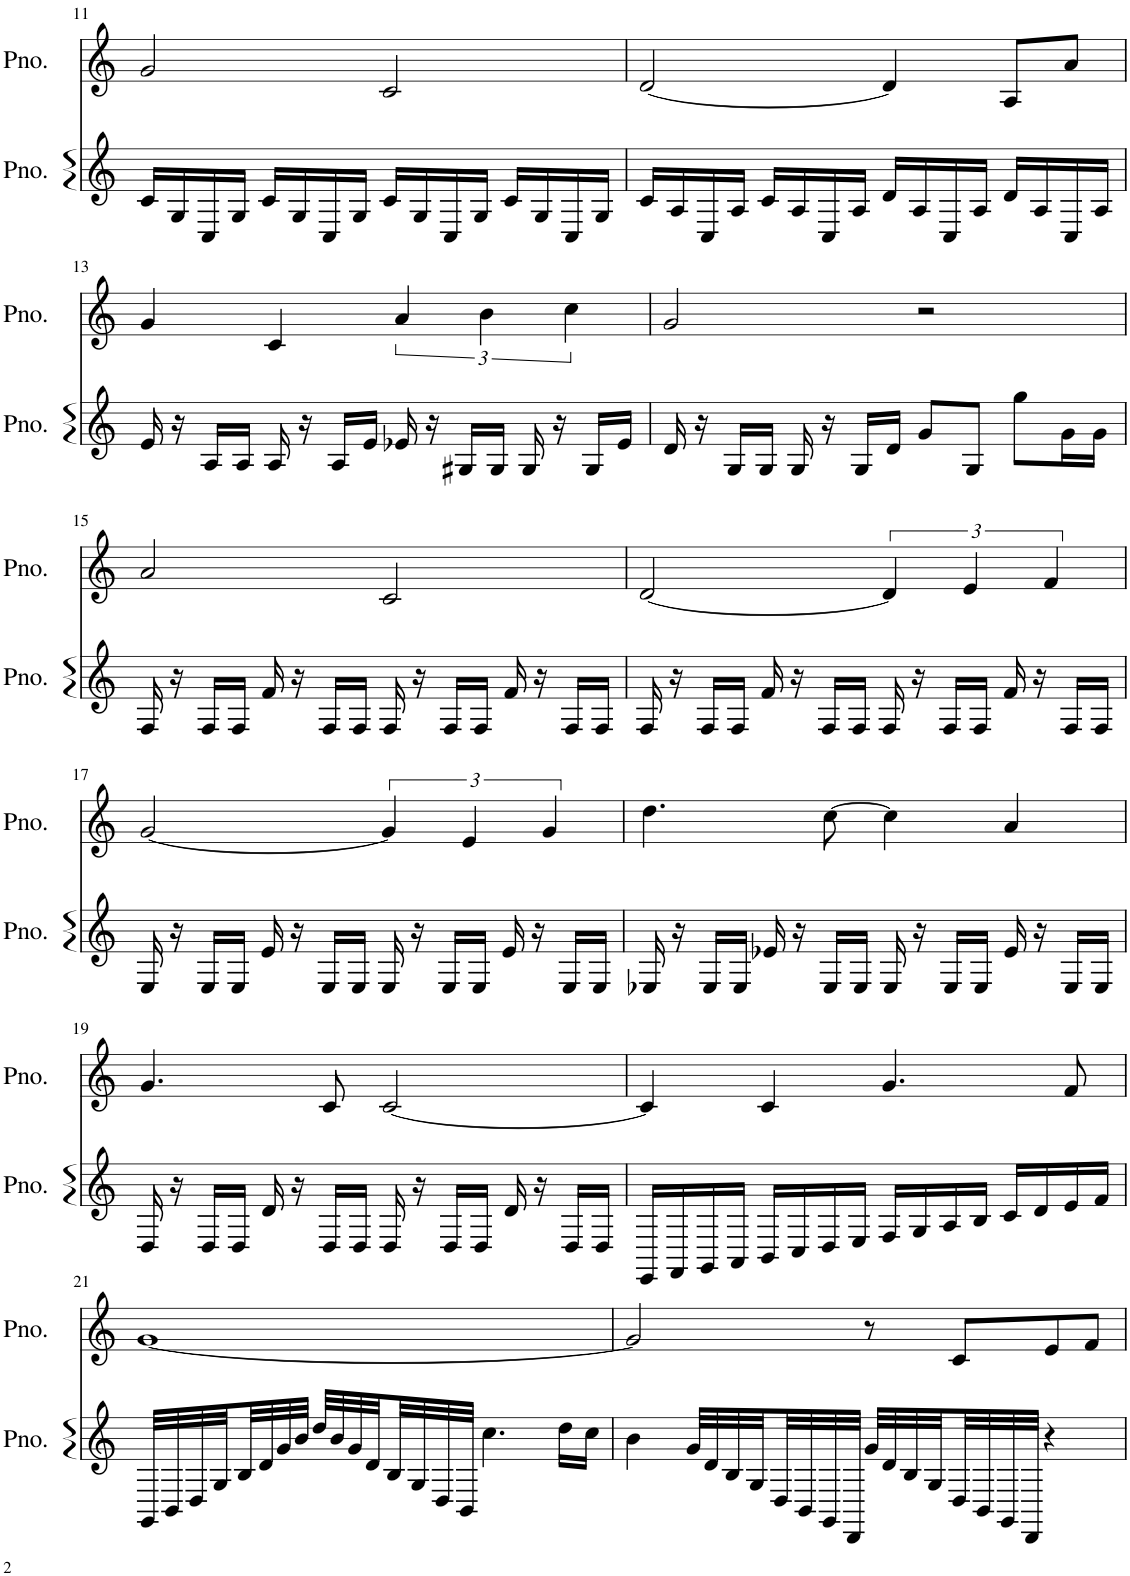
**kern	**kern
*part2	*part1
*staff2	*staff1
*I"Piano	*I"Piano
*I'Pno.	*I'Pno.
!!LO:PB:g=z
*clefG2	*clefG2
*k[]	*k[]
*M4/4	*M4/4
=11	=11
16c/LL	2g/
16G/	.
16C/	.
16G/JJ	.
16c/LL	.
16G/	.
16C/	.
16G/JJ	.
16c/LL	2c/
16G/	.
16C/	.
16G/JJ	.
16c/LL	.
16G/	.
16C/	.
16G/JJ	.
=12	=12
16c/LL	[2d/
16A/	.
16C/	.
16A/JJ	.
16c/LL	.
16A/	.
16C/	.
16A/JJ	.
16d/LL	4d/]
16A/	.
16C/	.
16A/JJ	.
16d/LL	8A/L
16A/	.
16C/	8a/J
16A/JJ	.
!!LO:LB:g=z
=13	=13
16e/	4g/
16r	.
16A/LL	.
16A/JJ	.
16A/	4c/
16r	.
16A/LL	.
16e/JJ	.
16e-X/	6a/
16r	.
16G#X/LL	.
.	6b\
16G#/JJ	.
16G#/	.
16r	.
.	6cc\
16G#/LL	.
16e-/JJ	.
=14	=14
16d/	2g/
16r	.
16G/LL	.
16G/JJ	.
16G/	.
16r	.
16G/LL	.
16d/JJ	.
8g/L	2r
8G/J	.
8gg\L	.
16g\L	.
16g\JJ	.
!!LO:LB:g=z
=15	=15
16F/	2a/
16r	.
16F/LL	.
16F/JJ	.
16f/	.
16r	.
16F/LL	.
16F/JJ	.
16F/	2c/
16r	.
16F/LL	.
16F/JJ	.
16f/	.
16r	.
16F/LL	.
16F/JJ	.
=16	=16
16F/	[2d/
16r	.
16F/LL	.
16F/JJ	.
16f/	.
16r	.
16F/LL	.
16F/JJ	.
16F/	6d/]
16r	.
16F/LL	.
.	6e/
16F/JJ	.
16f/	.
16r	.
.	6f/
16F/LL	.
16F/JJ	.
!!LO:LB:g=z
=17	=17
16E/	[2g/
16r	.
16E/LL	.
16E/JJ	.
16e/	.
16r	.
16E/LL	.
16E/JJ	.
16E/	6g/]
16r	.
16E/LL	.
.	6e/
16E/JJ	.
16e/	.
16r	.
.	6g/
16E/LL	.
16E/JJ	.
=18	=18
16E-X/	4.dd\
16r	.
16E-/LL	.
16E-/JJ	.
16e-X/	.
16r	.
16E-/LL	[8cc\
16E-/JJ	.
16E-/	4cc\]
16r	.
16E-/LL	.
16E-/JJ	.
16e-/	4a/
16r	.
16E-/LL	.
16E-/JJ	.
!!LO:LB:g=z
=19	=19
16D/	4.g/
16r	.
16D/LL	.
16D/JJ	.
16d/	.
16r	.
16D/LL	8c/
16D/JJ	.
16D/	[2c/
16r	.
16D/LL	.
16D/JJ	.
16d/	.
16r	.
16D/LL	.
16D/JJ	.
=20	=20
16EE/LL	4c/]
16FF/	.
16GG/	.
16AA/JJ	.
16BB/LL	4c/
16C/	.
16D/	.
16E/JJ	.
16F/LL	4.g/
16G/	.
16A/	.
16B/JJ	.
16c/LL	.
16d/	.
16e/	8f/
16f/JJ	.
!!LO:LB:g=z
=21	=21
32GG/LLL	[1g
32BB/	.
32D/	.
32G/	.
32B/	.
32d/	.
32g/	.
32b/JJJ	.
32dd/LLL	.
32b/	.
32g/	.
32d/	.
32B/	.
32G/	.
32D/	.
32BB/JJJ	.
4.cc\	.
16dd\LL	.
16cc\JJ	.
=22	=22
4b\	2g/]
32g/LLL	.
32d/	.
32B/	.
32G/	.
32D/	.
32BB/	.
32GG/	.
32DD/JJJ	.
32g/LLL	8r
32d/	.
32B/	.
32G/	.
32D/	8c/L
32BB/	.
32GG/	.
32DD/JJJ	.
4r	8e/
.	8f/J
=	=
*-	*-
